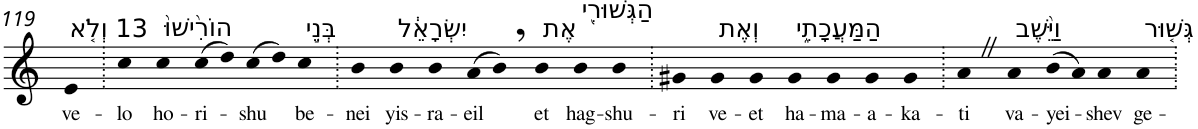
**kern	**text
*part1	*part1
*staff1	*staff1
*I"Piano	*
*I'Pno	*
!!LO:PB:g=z
*clefG2	*
*k[]	*
=119	=119
!LO:TX:a:t=13 וְלֹ֤א	!
!	!LO:LY:b
4e	ve-
=120.	=120.
!	!LO:LY:b
4cc	-lo
!LO:TX:a:t=הוֹרִ֙ישׁוּ֙	!
!	!LO:LY:b
4cc	ho-
!	!LO:LY:b
(>8cc	-ri-
8dd)	.
!	!LO:LY:b
(>8cc	-shu
8dd)	.
!LO:TX:a:t=בְּנֵ֣י	!
!	!LO:LY:b
4cc	be-
=121.	=121.
!	!LO:LY:b
4b	-nei
!LO:TX:a:t=יִשְׂרָאֵ֔ל	!
!	!LO:LY:b
4b	yis-
!	!LO:LY:b
4b	-ra-
!	!LO:LY:b
(>8a	-eil
8b,)	.
!LO:TX:a:t=אֶת	!
!	!LO:LY:b
4b	et
!LO:TX:a:t=הַגְּשׁוּרִ֖י	!
!	!LO:LY:b
4b	hag-
!	!LO:LY:b
4b	-shu-
=122.	=122.
!	!LO:LY:b
4g#X	-ri
!LO:TX:a:t=וְאֶת	!
!	!LO:LY:b
4g#	ve-
!	!LO:LY:b
4g#	-et
!LO:TX:a:t=הַמַּעֲכָתִ֑י	!
!	!LO:LY:b
4g#	ha-
!	!LO:LY:b
4g#	-ma-
!	!LO:LY:b
4g#	-a-
!	!LO:LY:b
4g#	-ka-
=123.	=123.
!	!LO:LY:b
4aZ	-ti
!LO:TX:a:t=וַיֵּ֨שֶׁב	!
!	!LO:LY:b
4a	va-
!	!LO:LY:b
(>8b	-yei-
8a)	.
!	!LO:LY:b
4a	-shev
!LO:TX:a:t=גְּשׁ֤וּר	!
!	!LO:LY:b
4a	ge-
=.	=.
*-	*-
